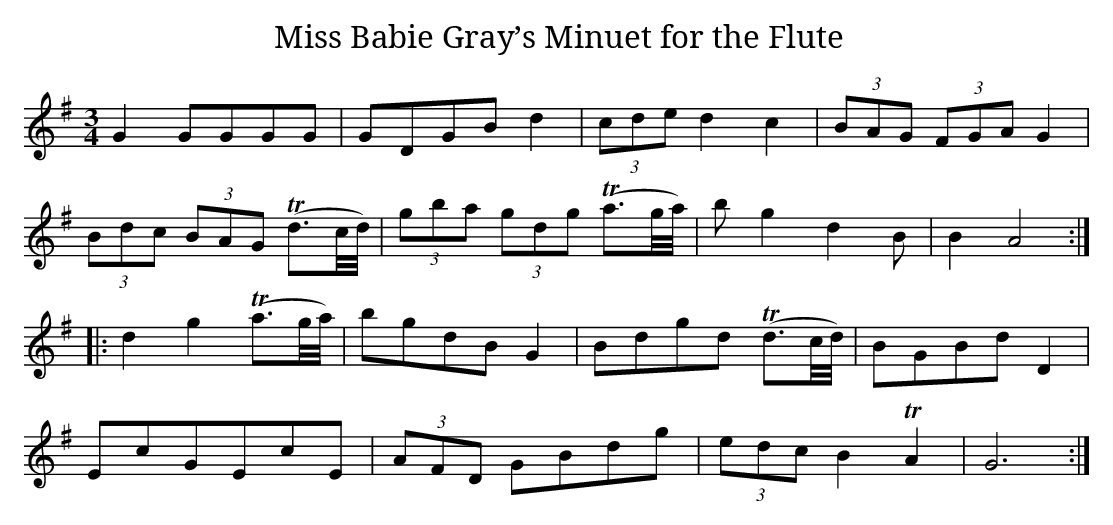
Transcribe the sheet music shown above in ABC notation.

X:1
T:Miss Babie Gray’s Minuet for the Flute
M:3/4
L:1/8
K:G
G2 GGGG|GDGB d2|(3cde d2c2|(3BAG (3FGA G2|
(3Bdc (3BAG (Td>c/2d/4)|(3gba (3gdg (Ta>g/2a/4)|bg2 d2B|B2 A4:|
|:d2 g2 (Ta>g/2a/4)| bgdB G2|Bdgd T(d>c/2d/4)|BGBd D2|
EcGEcE|(3AFD GBdg|(3edc B2TA2|G6:|
